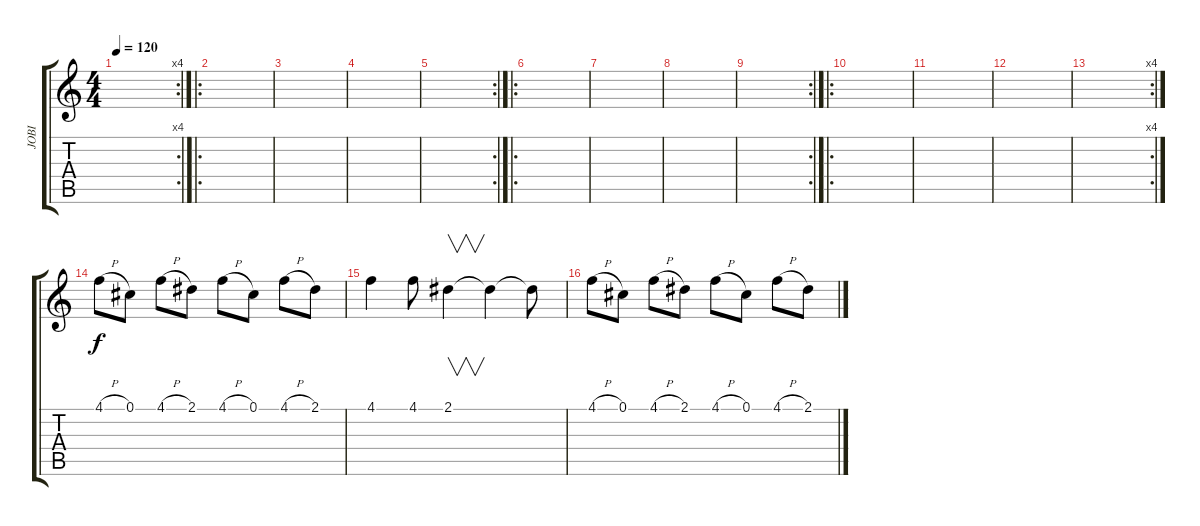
\track ("JOBI" "JOBI") {instrument overdrivenguitar}
\staff {score tabs}
\tuning (Db4 Ab3 E3 B2 Gb2 B1) {hide}
\rc 4
\ts (4 4)
\tempo 120
\clef g2
\ks c
|
\ro
|
|
|
\rc 2
|
\ro
|
|
|
\rc 2
|
\ro
|
|
|
\rc 4
|
4.1{h}.8{volume 16 balance 8 instrument overdrivenguitar} 0.1.8 4.1{h}.8 2.1.8 4.1{h}.8 0.1.8 4.1{h}.8 2.1.8 |
4.1.4 4.1.8 2.1.4{v} 2.1{t}.4 2.1{t}.8 |
4.1{h}.8{volume 16 balance 8 instrument overdrivenguitar} 0.1.8 4.1{h}.8 2.1.8 4.1{h}.8 0.1.8 4.1{h}.8 2.1.8
